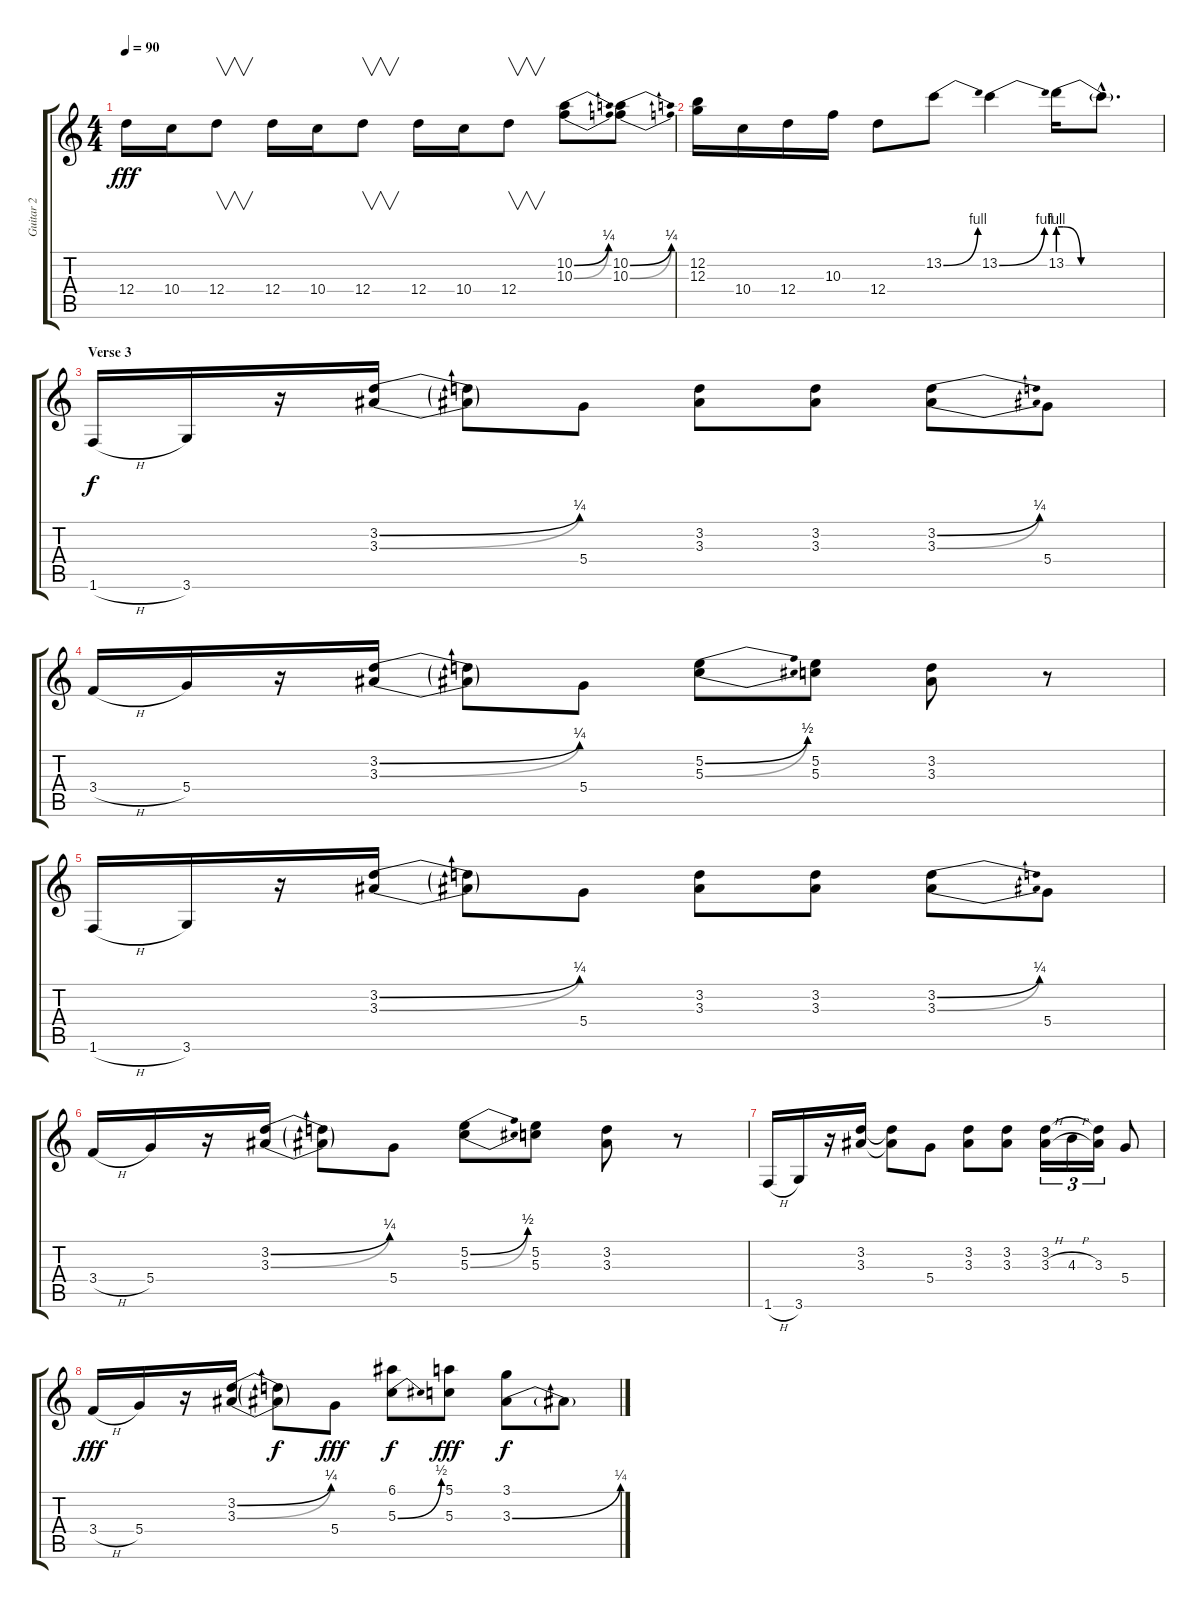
\track ("Guitar 2" "Guitar 2") {instrument electricguitarclean}
\staff {score tabs}
\tuning (E4 B3 G3 D3 A2 E2) {hide}
\ts (4 4)
\tempo 90
\clef g2
\ks c
12.4.16{dy fff instrument distortionguitar} 10.4.16 12.4.8{v} 12.4.16 10.4.16 12.4.8{v} 12.4.16 10.4.16 12.4.8{v} (10.2{be (bend 0 0 60 1)} 10.3{be (bend 0 0 60 1)}).8 (10.2{be (bend 0 0 60 1)} 10.3{be (bend 0 0 60 1)}).8 |
(12.2 12.3).16{instrument distortionguitar} 10.4.16 12.4.16 10.3.16 12.4.8 13.2{be (bend 0 0 60 4)}.8 13.2{be (bend 0 0 60 4)}.4 13.2{be (custom 0 4 3 4 13 0 60 0)}.16 13.2{hac t}.8{d} |
\section ("" "Verse 3")
1.6{h}.16{dy f instrument electricguitarclean} 3.6.16 r.16 (3.2{be (bend 0 0 60 1)} 3.3{be (bend 0 0 60 1)}).16 (3.2{t} 3.3{t}).8 5.4.8 (3.2 3.3).8 (3.2 3.3).8 (3.2{be (bend 0 0 60 1)} 3.3{be (bend 0 0 60 1)}).8 5.4.8 |
3.4{h}.16 5.4.16 r.16 (3.2{be (bend 0 0 60 1)} 3.3{be (bend 0 0 60 1)}).16 (3.2{t} 3.3{t}).8 5.4.8 (5.2{be (bend 0 0 60 2)} 5.3{be (bend 0 0 60 2)}).8 (5.2 5.3).8 (3.2 3.3).8 r.8 |
1.6{h}.16 3.6.16 r.16 (3.2{be (bend 0 0 60 1)} 3.3{be (bend 0 0 60 1)}).16 (3.2{t} 3.3{t}).8 5.4.8 (3.2 3.3).8 (3.2 3.3).8 (3.2{be (bend 0 0 60 1)} 3.3{be (bend 0 0 60 1)}).8 5.4.8 |
3.4{h}.16 5.4.16 r.16 (3.2{be (bend 0 0 60 1)} 3.3{be (bend 0 0 60 1)}).16 (3.2{t} 3.3{t}).8 5.4.8 (5.2{be (bend 0 0 60 2)} 5.3{be (bend 0 0 60 2)}).8 (5.2 5.3).8 (3.2 3.3).8 r.8 |
1.6{h}.16 3.6.16 r.16 (3.2 3.3).16 (3.2{t} 3.3{t}).8 5.4.8 (3.2 3.3).8 (3.2 3.3).8 (3.2 3.3{h}).16{tu (3 2)} 4.3{h}.16{tu (3 2)} (3.2{t} 3.3).16{tu (3 2)} 5.4.8 |
3.4{h}.16{dy fff} 5.4.16 r.16 (3.2{be (bend 0 0 60 1)} 3.3{be (bend 0 0 60 1)}).16 (3.2{t} 3.3{t}).8{dy f} 5.4.8{dy fff} (6.1 5.3{be (bend 0 0 60 2)}).8{dy f} (5.1 5.3).8{dy fff} (3.1 3.3{be (bend 0 0 60 1)}).8{dy f} 3.3{t}.8
